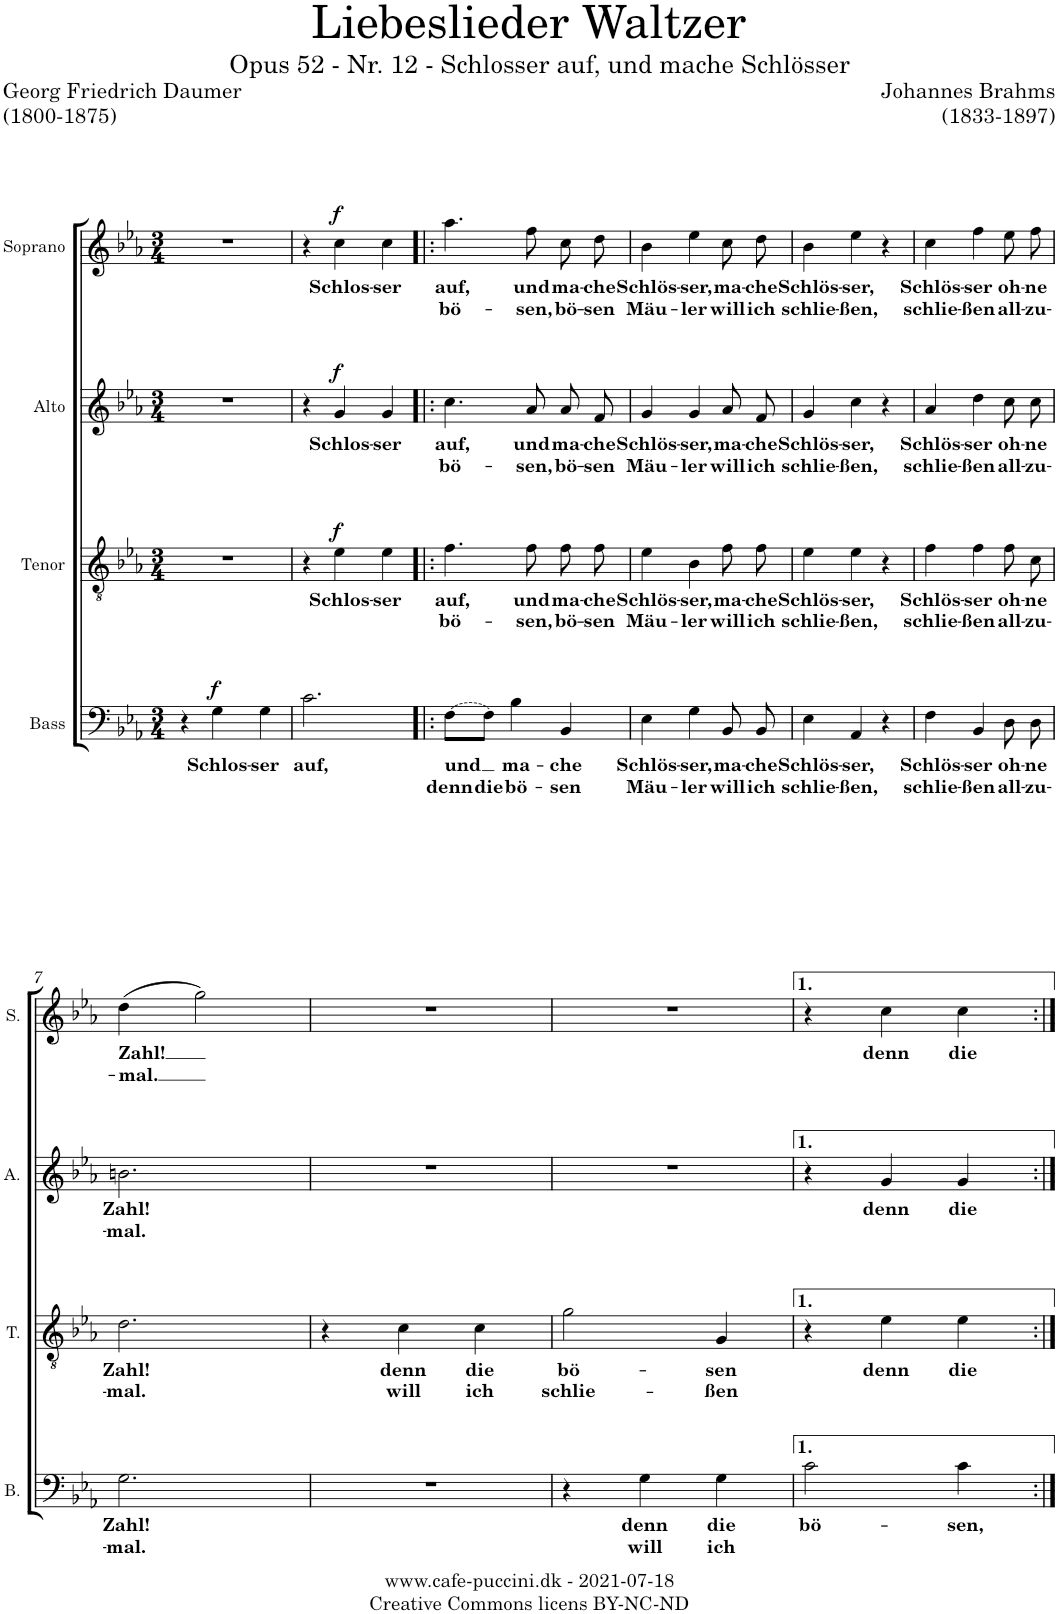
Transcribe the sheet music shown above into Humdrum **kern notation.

**kern	**text	**text	**dynam	**kern	**text	**text	**dynam	**kern	**text	**text	**dynam	**kern	**text	**text	**dynam
*part4	*part4	*part4	*part4	*part3	*part3	*part3	*part3	*part2	*part2	*part2	*part2	*part1	*part1	*part1	*part1
*staff4	*staff4	*staff4	*staff4	*staff3	*staff3	*staff3	*staff3	*staff2	*staff2	*staff2	*staff2	*staff1	*staff1	*staff1	*staff1
*I"Bass	*	*	*	*I"Tenor	*	*	*	*I"Alto	*	*	*	*I"Soprano	*	*	*
*I'B.	*	*	*	*I'T.	*	*	*	*I'A.	*	*	*	*I'S.	*	*	*
*clefF4	*	*	*	*clefGv2	*	*	*	*clefG2	*	*	*	*clefG2	*	*	*
*k[b-e-a-]	*	*	*	*k[b-e-a-]	*	*	*	*k[b-e-a-]	*	*	*	*k[b-e-a-]	*	*	*
*M3/4	*	*	*	*M3/4	*	*	*	*M3/4	*	*	*	*M3/4	*	*	*
=1	=1	=1	=1	=1	=1	=1	=1	=1	=1	=1	=1	=1	=1	=1	=1
4r	.	.	.	2.r	.	.	.	2.r	.	.	.	2.r	.	.	.
!	!LO:LY:b	!	!LO:DY:a	!	!	!	!	!	!	!	!	!	!	!	!
4G\	Schlos-	.	f	.	.	.	.	.	.	.	.	.	.	.	.
!	!LO:LY:b	!	!	!	!	!	!	!	!	!	!	!	!	!	!
4G\	-ser	.	.	.	.	.	.	.	.	.	.	.	.	.	.
=2	=2	=2	=2	=2	=2	=2	=2	=2	=2	=2	=2	=2	=2	=2	=2
!	!LO:LY:b	!	!	!	!	!	!	!	!	!	!	!	!	!	!
2.c\	auf,	.	.	4r	.	.	.	4r	.	.	.	4r	.	.	.
!	!	!	!	!	!LO:LY:b	!	!LO:DY:a	!	!LO:LY:b	!	!LO:DY:a	!	!LO:LY:b	!	!LO:DY:a
.	.	.	.	4e-\	Schlos-	.	f	4g/	Schlos-	.	f	4cc\	Schlos-	.	f
!	!	!	!	!	!LO:LY:b	!	!	!	!LO:LY:b	!	!	!	!LO:LY:b	!	!
.	.	.	.	4e-\	-ser	.	.	4g/	-ser	.	.	4cc\	-ser	.	.
=3!|:	=3!|:	=3!|:	=3!|:	=3!|:	=3!|:	=3!|:	=3!|:	=3!|:	=3!|:	=3!|:	=3!|:	=3!|:	=3!|:	=3!|:	=3!|:
!LO:T:dash	!LO:LY:b	!LO:LY:b	!	!	!LO:LY:b	!LO:LY:b	!	!	!LO:LY:b	!LO:LY:b	!	!	!LO:LY:b	!LO:LY:b	!
[8F\L	und	denn	.	4.f\	auf,	bö-	.	4.cc\	auf,	bö-	.	4.aa-\	auf,	bö-	.
!	!	!LO:LY:b	!	!	!	!	!	!	!	!	!	!	!	!	!
8F\J]	.	die	.	.	.	.	.	.	.	.	.	.	.	.	.
!	!LO:LY:b	!LO:LY:b	!	!	!	!	!	!	!	!	!	!	!	!	!
4B-\	ma-	bö-	.	.	.	.	.	.	.	.	.	.	.	.	.
!	!	!	!	!	!LO:LY:b	!LO:LY:b	!	!	!LO:LY:b	!LO:LY:b	!	!	!LO:LY:b	!LO:LY:b	!
.	.	.	.	8f\	und	-sen,	.	8a-/	und	-sen,	.	8ff\	und	-sen,	.
!	!LO:LY:b	!LO:LY:b	!	!	!LO:LY:b	!LO:LY:b	!	!	!LO:LY:b	!LO:LY:b	!	!	!LO:LY:b	!LO:LY:b	!
4BB-/	-che	-sen	.	8f\L	ma-	bö-	.	8a-/L	ma-	bö-	.	8cc\L	ma-	bö-	.
!	!	!	!	!	!LO:LY:b	!LO:LY:b	!	!	!LO:LY:b	!LO:LY:b	!	!	!LO:LY:b	!LO:LY:b	!
.	.	.	.	8f\J	-che	-sen	.	8f/J	-che	-sen	.	8dd\J	-che	-sen	.
=4	=4	=4	=4	=4	=4	=4	=4	=4	=4	=4	=4	=4	=4	=4	=4
!	!LO:LY:b	!LO:LY:b	!	!	!LO:LY:b	!LO:LY:b	!	!	!LO:LY:b	!LO:LY:b	!	!	!LO:LY:b	!LO:LY:b	!
4E-\	Schlös-	Mäu-	.	4e-\	Schlös-	Mäu-	.	4g/	Schlös-	Mäu-	.	4b-\	Schlös-	Mäu-	.
!	!LO:LY:b	!LO:LY:b	!	!	!LO:LY:b	!LO:LY:b	!	!	!LO:LY:b	!LO:LY:b	!	!	!LO:LY:b	!LO:LY:b	!
4G\	-ser,	-ler	.	4B-\	-ser,	-ler	.	4g/	-ser,	-ler	.	4ee-\	-ser,	-ler	.
!	!LO:LY:b	!LO:LY:b	!	!	!LO:LY:b	!LO:LY:b	!	!	!LO:LY:b	!LO:LY:b	!	!	!LO:LY:b	!LO:LY:b	!
8BB-/	ma-	will	.	8f\L	ma-	will	.	8a-/L	ma-	will	.	8cc\L	ma-	will	.
!	!LO:LY:b	!LO:LY:b	!	!	!LO:LY:b	!LO:LY:b	!	!	!LO:LY:b	!LO:LY:b	!	!	!LO:LY:b	!LO:LY:b	!
8BB-/	-che	ich	.	8f\J	-che	ich	.	8f/J	-che	ich	.	8dd\J	-che	ich	.
=5	=5	=5	=5	=5	=5	=5	=5	=5	=5	=5	=5	=5	=5	=5	=5
!	!LO:LY:b	!LO:LY:b	!	!	!LO:LY:b	!LO:LY:b	!	!	!LO:LY:b	!LO:LY:b	!	!	!LO:LY:b	!LO:LY:b	!
4E-\	Schlös-	schlie-	.	4e-\	Schlös-	schlie-	.	4g/	Schlös-	schlie-	.	4b-\	Schlös-	schlie-	.
!	!LO:LY:b	!LO:LY:b	!	!	!LO:LY:b	!LO:LY:b	!	!	!LO:LY:b	!LO:LY:b	!	!	!LO:LY:b	!LO:LY:b	!
4AA-/	-ser,	-ßen,	.	4e-\	-ser,	-ßen,	.	4cc\	-ser,	-ßen,	.	4ee-\	-ser,	-ßen,	.
4r	.	.	.	4r	.	.	.	4r	.	.	.	4r	.	.	.
=6	=6	=6	=6	=6	=6	=6	=6	=6	=6	=6	=6	=6	=6	=6	=6
!	!LO:LY:b	!LO:LY:b	!	!	!LO:LY:b	!LO:LY:b	!	!	!LO:LY:b	!LO:LY:b	!	!	!LO:LY:b	!LO:LY:b	!
4F\	Schlös-	schlie-	.	4f\	Schlös-	schlie-	.	4a-/	Schlös-	schlie-	.	4cc\	Schlös-	schlie-	.
!	!LO:LY:b	!LO:LY:b	!	!	!LO:LY:b	!LO:LY:b	!	!	!LO:LY:b	!LO:LY:b	!	!	!LO:LY:b	!LO:LY:b	!
4BB-/	-ser	-ßen	.	4f\	-ser	-ßen	.	4dd\	-ser	-ßen	.	4ff\	-ser	-ßen	.
!	!LO:LY:b	!LO:LY:b	!	!	!LO:LY:b	!LO:LY:b	!	!	!LO:LY:b	!LO:LY:b	!	!	!LO:LY:b	!LO:LY:b	!
8D\	oh-	all-	.	8f\L	oh-	all-	.	8cc\L	oh-	all-	.	8ee-\L	oh-	all-	.
!	!LO:LY:b	!LO:LY:b	!	!	!LO:LY:b	!LO:LY:b	!	!	!LO:LY:b	!LO:LY:b	!	!	!LO:LY:b	!LO:LY:b	!
8D\	-ne	-zu-	.	8c\J	-ne	-zu-	.	8cc\J	-ne	-zu-	.	8ff\J	-ne	-zu-	.
!!LO:LB:g=z
=7	=7	=7	=7	=7	=7	=7	=7	=7	=7	=7	=7	=7	=7	=7	=7
!	!LO:LY:b	!LO:LY:b	!	!	!LO:LY:b	!LO:LY:b	!	!	!LO:LY:b	!LO:LY:b	!	!	!LO:LY:b	!LO:LY:b	!
2.G\	Zahl!	-mal.	.	2.d\	Zahl!	-mal.	.	2.bn\	Zahl!	-mal.	.	(4dd\	Zahl!	-mal.	.
.	.	.	.	.	.	.	.	.	.	.	.	2gg\)	.	.	.
=8	=8	=8	=8	=8	=8	=8	=8	=8	=8	=8	=8	=8	=8	=8	=8
2.r	.	.	.	4r	.	.	.	2.r	.	.	.	2.r	.	.	.
!	!	!	!	!	!LO:LY:b	!LO:LY:b	!	!	!	!	!	!	!	!	!
.	.	.	.	4c\	denn	will	.	.	.	.	.	.	.	.	.
!	!	!	!	!	!LO:LY:b	!LO:LY:b	!	!	!	!	!	!	!	!	!
.	.	.	.	4c\	die	ich	.	.	.	.	.	.	.	.	.
=9	=9	=9	=9	=9	=9	=9	=9	=9	=9	=9	=9	=9	=9	=9	=9
!	!	!	!	!	!LO:LY:b	!LO:LY:b	!	!	!	!	!	!	!	!	!
4r	.	.	.	2g\	bö-	schlie-	.	2.r	.	.	.	2.r	.	.	.
!	!LO:LY:b	!LO:LY:b	!	!	!	!	!	!	!	!	!	!	!	!	!
4G\	denn	will	.	.	.	.	.	.	.	.	.	.	.	.	.
!	!LO:LY:b	!LO:LY:b	!	!	!LO:LY:b	!LO:LY:b	!	!	!	!	!	!	!	!	!
4G\	die	ich	.	4G/	-sen	-ßen	.	.	.	.	.	.	.	.	.
=10	=10	=10	=10	=10	=10	=10	=10	=10	=10	=10	=10	=10	=10	=10	=10
!	!LO:LY:b	!	!	!	!	!	!	!	!	!	!	!	!	!	!
2c\	bö-	.	.	4r	.	.	.	4r	.	.	.	4r	.	.	.
!	!	!	!	!	!LO:LY:b	!	!	!	!LO:LY:b	!	!	!	!LO:LY:b	!	!
.	.	.	.	4e-\	denn	.	.	4g/	denn	.	.	4cc\	denn	.	.
!	!LO:LY:b	!	!	!	!LO:LY:b	!	!	!	!LO:LY:b	!	!	!	!LO:LY:b	!	!
4c\	-sen,	.	.	4e-\	die	.	.	4g/	die	.	.	4cc\	die	.	.
=:|!	=:|!	=:|!	=:|!	=:|!	=:|!	=:|!	=:|!	=:|!	=:|!	=:|!	=:|!	=:|!	=:|!	=:|!	=:|!
*-	*-	*-	*-	*-	*-	*-	*-	*-	*-	*-	*-	*-	*-	*-	*-
